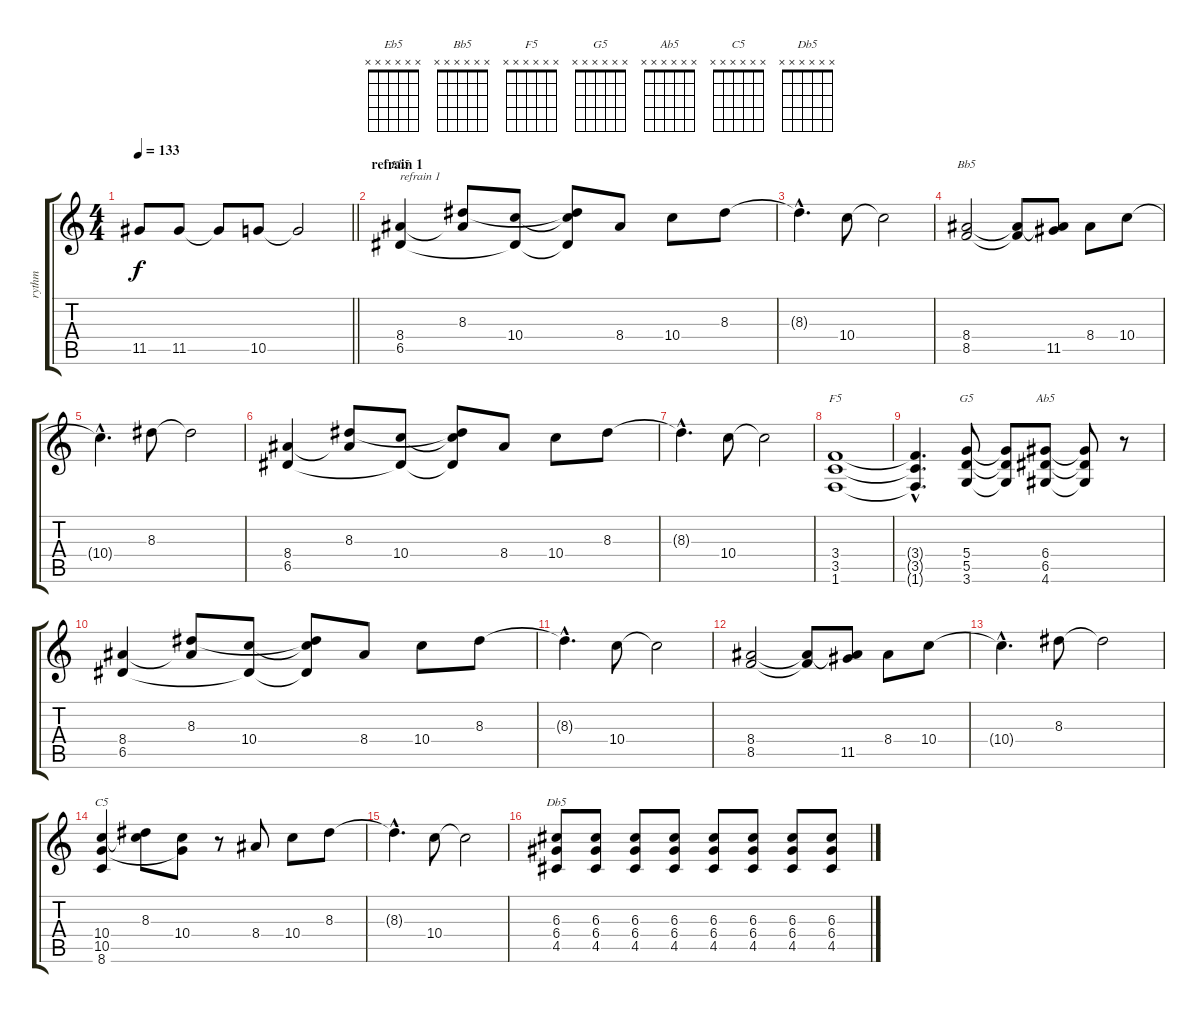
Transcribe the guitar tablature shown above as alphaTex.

\track ("rythm" "rythm") {instrument distortionguitar}
\staff {score tabs}
\tuning (E4 B3 G3 D3 A2 E2) {hide}
\chord ("Eb5" x x x x x x)
\chord ("Bb5" x x x x x x)
\chord ("F5" x x x x x x)
\chord ("G5" x x x x x x)
\chord ("Ab5" x x x x x x)
\chord ("C5" x x x x x x)
\chord ("Db5" x x x x x x)
\ts (4 4)
\tempo 133
\clef g2
\barLineRight lightlight
\ks c
11.5.8{dy f} 11.5.8 11.5{t}.8 10.5.8 10.5{t}.2 |
\section ("" "refrain 1")
(8.4 6.5).4{ch "Eb5" txt "refrain 1"} (8.3 8.4{t}).8 (10.4 6.5{t}).8 (8.3{t} 10.4{t} 6.5{t}).8 8.4.8 10.4.8 8.3.8 |
8.3{hac t}.4{d} 10.4.8 10.4{t}.2 |
(8.4 8.5).2{ch "Bb5"} (8.4{t} 8.5{t}).8 (8.4{t} 11.5).8 8.4.8 10.4.8 |
10.4{hac t}.4{d} 8.3.8 8.3{t}.2 |
(8.4 6.5).4 (8.3 8.4{t}).8 (10.4 6.5{t}).8 (8.3{t} 10.4{t} 6.5{t}).8 8.4.8 10.4.8 8.3.8 |
8.3{hac t}.4{d} 10.4.8 10.4{t}.2 |
(3.4 3.5 1.6).1{ch "F5"} |
(3.4{hac t} 3.5{hac t} 1.6{hac t}).4{d} (5.4 5.5 3.6).8{ch "G5"} (5.4{t} 5.5{t} 3.6{t}).8 (6.4 6.5 4.6).8{ch "Ab5"} (6.4{t} 6.5{t} 4.6{t}).8 r.8 |
(8.4 6.5).4 (8.3 8.4{t}).8 (10.4 6.5{t}).8 (8.3{t} 10.4{t} 6.5{t}).8 8.4.8 10.4.8 8.3.8 |
8.3{hac t}.4{d} 10.4.8 10.4{t}.2 |
(8.4 8.5).2 (8.4{t} 8.5{t}).8 (8.4{t} 11.5).8 8.4.8 10.4.8 |
10.4{hac t}.4{d} 8.3.8 8.3{t}.2 |
(10.4 10.5 8.6).4{ch "C5"} (8.3 10.4{t}).8 (10.4 10.5{t}).8 r.8 8.4.8 10.4.8 8.3.8 |
8.3{hac t}.4{d} 10.4.8 10.4{t}.2 |
(6.3 6.4 4.5).8{ch "Db5"} (6.3 6.4 4.5).8 (6.3 6.4 4.5).8 (6.3 6.4 4.5).8 (6.3 6.4 4.5).8 (6.3 6.4 4.5).8 (6.3 6.4 4.5).8 (6.3 6.4 4.5).8
